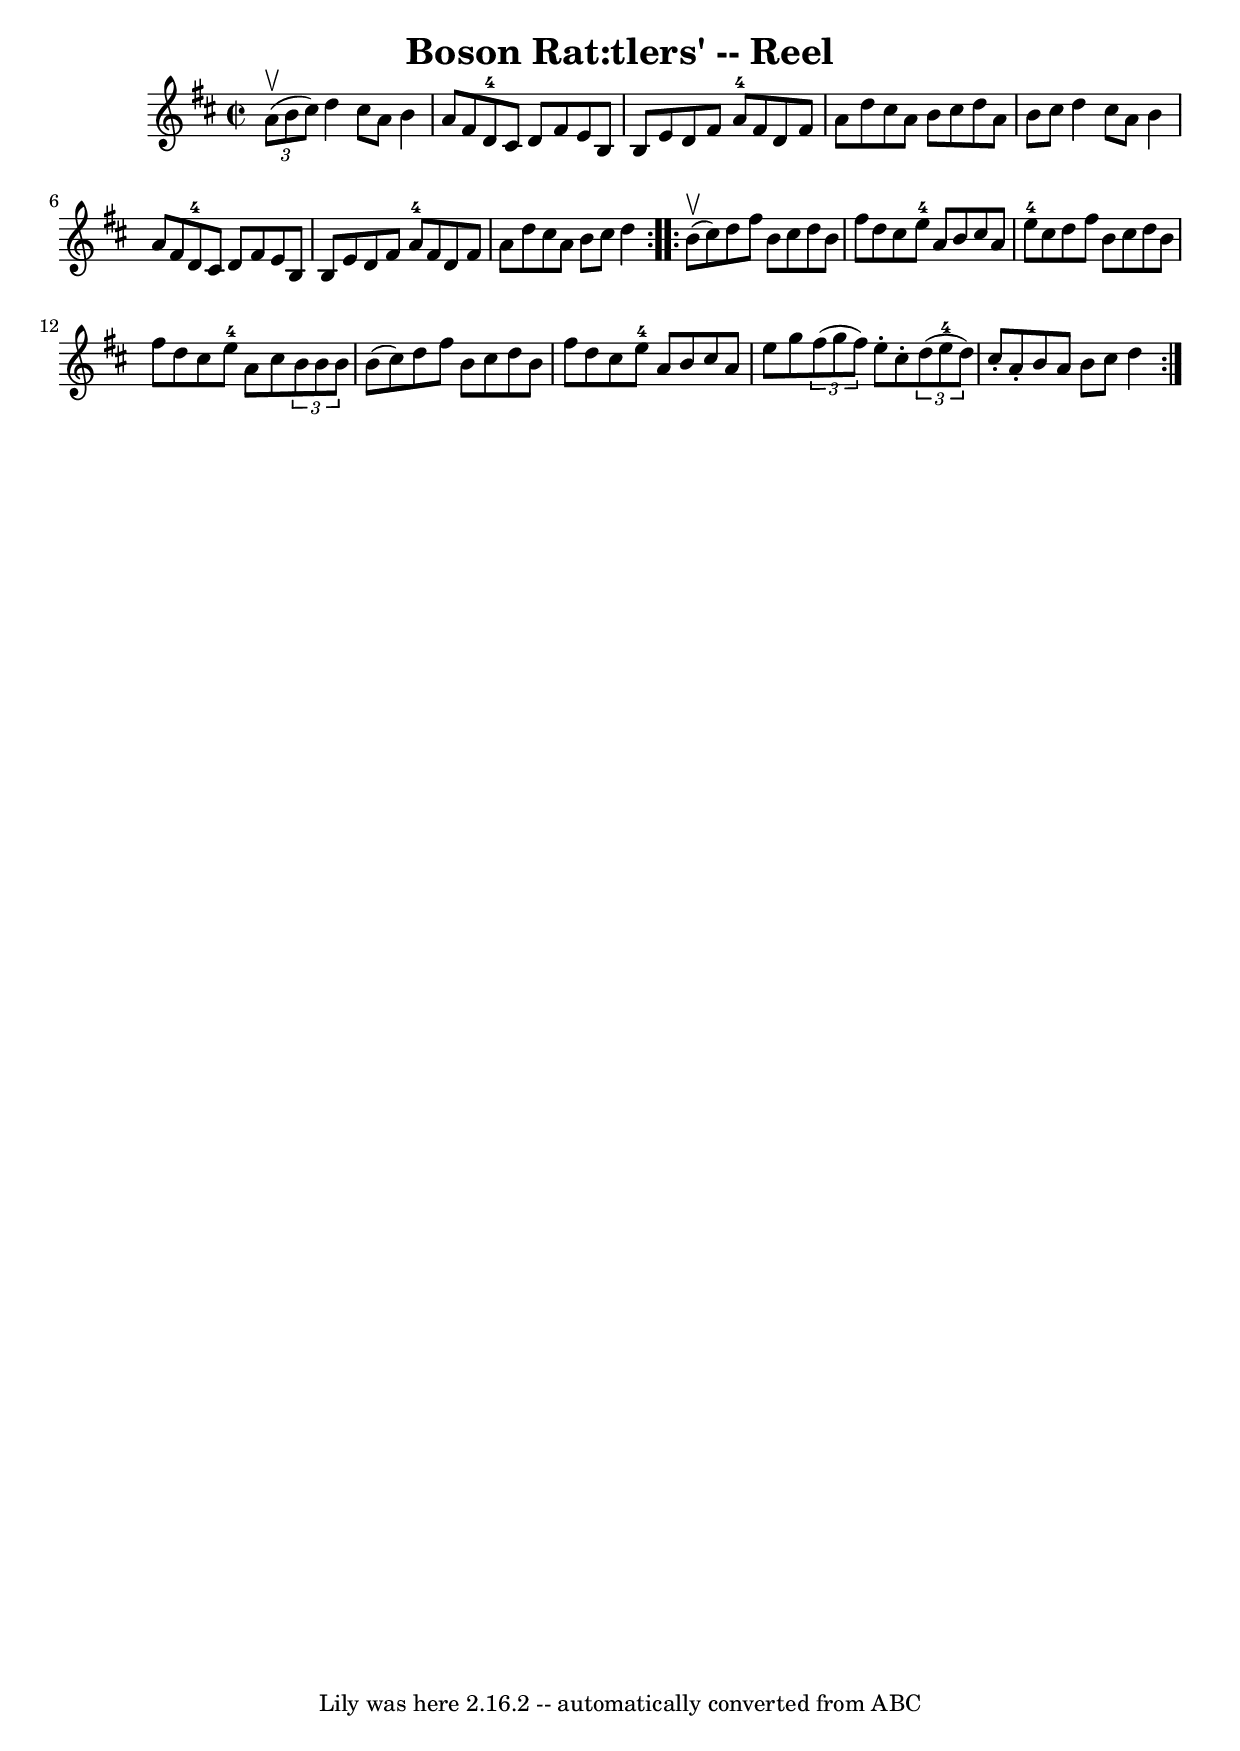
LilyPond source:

\version "2.7.40"
\include "Mammoth.ily"
\header {
	book = "Ryan's Mammoth Collection"
	crossRefNumber = "1"
	footnotes = "\\\\224"
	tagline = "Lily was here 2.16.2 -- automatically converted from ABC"
	title = "Boson Rat:tlers' -- Reel"
}
voicedefault =  {
\set Score.defaultBarType = "empty"

\repeat volta 2 {
\override Staff.TimeSignature #'style = #'C
 \time 2/2 \key d \major   \times 2/3 { a'8^\upbow(b'8 cis''8) } 
|
 d''4 cis''8 a'8 b'4 a'8 fis'8    |
 d'8 
-4 cis'8 d'8 fis'8 e'8 b8 b8 e'8    |
 d'8    
fis'8 a'8-4 fis'8 d'8 fis'8 a'8 d''8    |
 cis''8   
 a'8 b'8 cis''8 d''8 a'8 b'8 cis''8    |
 d''4    
cis''8 a'8 b'4 a'8 fis'8    |
 d'8-4 cis'8 d'8    
fis'8 e'8 b8 b8 e'8    |
 d'8 fis'8 a'8-4 fis'8  
 d'8 fis'8 a'8 d''8    |
 cis''8 a'8 b'8 cis''8    
d''4    } \repeat volta 2 { b'8^\upbow(cis''8) |
 d''8    
fis''8 b'8 cis''8 d''8 b'8 fis''8 d''8    |
 cis''8   
 e''8-4 a'8 b'8 cis''8 a'8 e''8-4 cis''8    |
   
d''8 fis''8 b'8 cis''8 d''8 b'8 fis''8 d''8    |
   
cis''8 e''8-4 a'8 cis''8    \times 2/3 { b'8 b'8 b'8  }   
b'8 (cis''8)   |
 d''8 fis''8 b'8 cis''8 d''8    
b'8 fis''8 d''8    |
 cis''8 e''8-4 a'8 b'8 cis''8  
 a'8 e''8 g''8    |
   \times 2/3 { fis''8 (g''8 fis''8  
-) } e''8 -. cis''8 -.   \times 2/3 { d''8 (e''8-4 d''8) }   
cis''8 -. a'8 -.   |
 b'8 a'8 b'8 cis''8 d''4    }   
}

\score{
    <<

	\context Staff="default"
	{
	    \voicedefault 
	}

    >>
	\layout {
	}
	\midi {}
}
